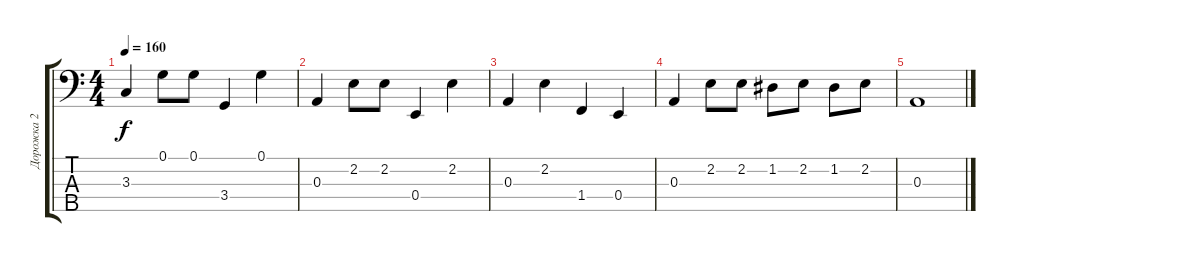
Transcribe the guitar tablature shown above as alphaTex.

\track ("Дорожка 2" "Дорожка 2") {instrument electricbassfinger}
\staff {score tabs}
\tuning (G2 D2 A1 E1 B0) {hide}
\ts (4 4)
\tempo 160
\clef f4
\ks c
3.3.4{dy f} 0.1.8 0.1.8 3.4.4 0.1.4 |
0.3.4 2.2.8 2.2.8 0.4.4 2.2.4 |
0.3.4 2.2.4 1.4.4 0.4.4 |
0.3.4 2.2.8 2.2.8 1.2.8 2.2.8 1.2.8 2.2.8 |
0.3.1
